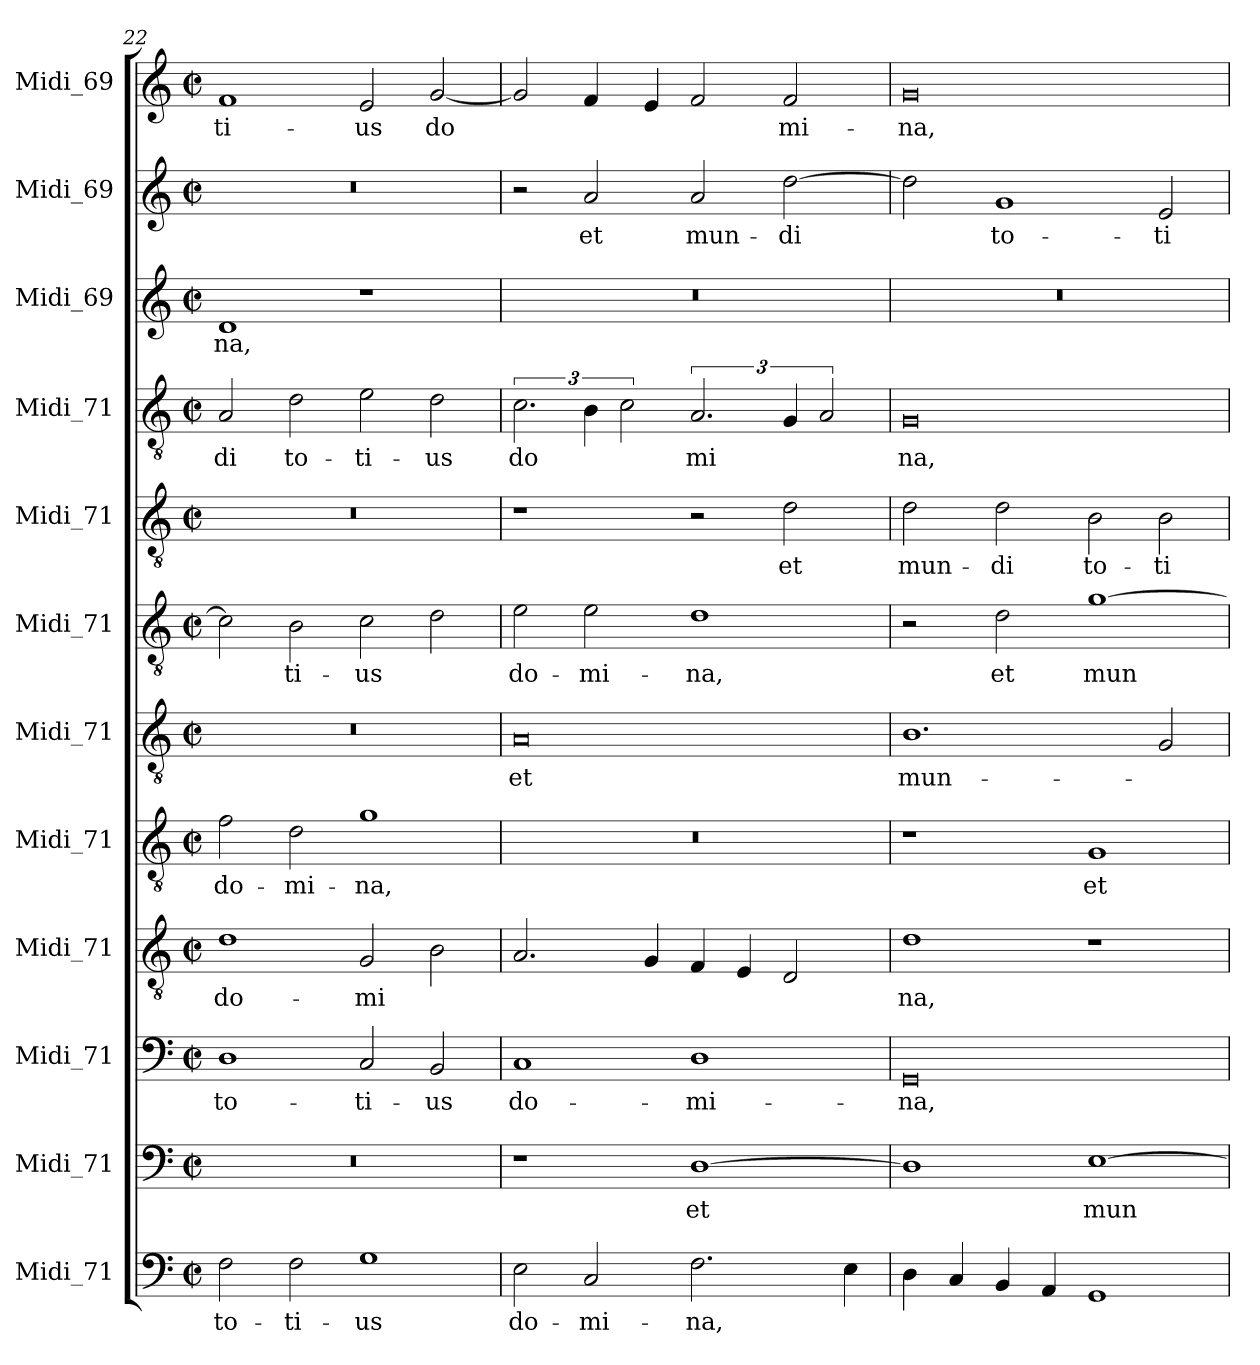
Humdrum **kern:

**kern	**text	**kern	**text	**kern	**text	**kern	**text	**kern	**text	**kern	**text	**kern	**text	**kern	**text	**kern	**text	**kern	**text	**kern	**text	**kern	**text
*part12	*part12	*part11	*part11	*part10	*part10	*part9	*part9	*part8	*part8	*part7	*part7	*part6	*part6	*part5	*part5	*part4	*part4	*part3	*part3	*part2	*part2	*part1	*part1
*staff12	*staff12	*staff11	*staff11	*staff10	*staff10	*staff9	*staff9	*staff8	*staff8	*staff7	*staff7	*staff6	*staff6	*staff5	*staff5	*staff4	*staff4	*staff3	*staff3	*staff2	*staff2	*staff1	*staff1
*I"Midi_71	*	*I"Midi_71	*	*I"Midi_71	*	*I"Midi_71	*	*I"Midi_71	*	*I"Midi_71	*	*I"Midi_71	*	*I"Midi_71	*	*I"Midi_71	*	*I"Midi_69	*	*I"Midi_69	*	*I"Midi_69	*
!!LO:LB:g=z
*clefF4	*	*clefF4	*	*clefF4	*	*clefGv2	*	*clefGv2	*	*clefGv2	*	*clefGv2	*	*clefGv2	*	*clefGv2	*	*clefG2	*	*clefG2	*	*clefG2	*
*k[]	*	*k[]	*	*k[]	*	*k[]	*	*k[]	*	*k[]	*	*k[]	*	*k[]	*	*k[]	*	*k[]	*	*k[]	*	*k[]	*
*C:	*	*C:	*	*C:	*	*C:	*	*C:	*	*C:	*	*C:	*	*C:	*	*C:	*	*C:	*	*C:	*	*C:	*
*M4/2	*	*M4/2	*	*M4/2	*	*M4/2	*	*M4/2	*	*M4/2	*	*M4/2	*	*M4/2	*	*M4/2	*	*M4/2	*	*M4/2	*	*M4/2	*
*met(c|)	*	*met(c|)	*	*met(c|)	*	*met(c|)	*	*met(c|)	*	*met(c|)	*	*met(c|)	*	*met(c|)	*	*met(c|)	*	*met(c|)	*	*met(c|)	*	*met(c|)	*
=22	=22	=22	=22	=22	=22	=22	=22	=22	=22	=22	=22	=22	=22	=22	=22	=22	=22	=22	=22	=22	=22	=22	=22
!	!LO:LY:b	!	!	!	!LO:LY:b	!	!LO:LY:b	!	!LO:LY:b	!	!	!	!	!	!	!	!LO:LY:b	!	!LO:LY:b	!	!	!	!LO:LY:b
2F	to-	0r	.	1D	to-	1d	do-	2f	do-	0r	.	2c]	.	0r	.	2A	di	1d	-na,	0r	.	1f	-ti-
!	!LO:LY:b	!	!	!	!	!	!	!	!LO:LY:b	!	!	!	!LO:LY:b	!	!	!	!LO:LY:b	!	!	!	!	!	!
2F	-ti-	.	.	.	.	.	.	2d	-mi-	.	.	2B	ti-	.	.	2d	to-	.	.	.	.	.	.
!	!LO:LY:b	!	!	!	!LO:LY:b	!	!LO:LY:b	!	!LO:LY:b	!	!	!	!LO:LY:b	!	!	!	!LO:LY:b	!	!	!	!	!	!LO:LY:b
1G	-us	.	.	2C	-ti-	2G	-mi	1g	-na,	.	.	2c	-us	.	.	2e	-ti-	1r	.	.	.	2e	-us
!	!	!	!	!	!LO:LY:b	!	!	!	!	!	!	!	!	!	!	!	!LO:LY:b	!	!	!	!	!	!LO:LY:b
.	.	.	.	2BB	-us	2B	.	.	.	.	.	2d	.	.	.	2d	-us	.	.	.	.	[2g	do
=23	=23	=23	=23	=23	=23	=23	=23	=23	=23	=23	=23	=23	=23	=23	=23	=23	=23	=23	=23	=23	=23	=23	=23
!	!LO:LY:b	!	!	!	!LO:LY:b	!	!	!	!	!	!LO:LY:b	!	!LO:LY:b	!	!	!	!LO:LY:b	!	!	!	!	!	!
2E	do-	1r	.	1C	do-	2.A	.	0r	.	0A	et	2e	do-	1r	.	3.c	do	0r	.	2r	.	2g]	.
!	!LO:LY:b	!	!	!	!	!	!	!	!	!	!	!	!LO:LY:b	!	!	!	!	!	!	!	!LO:LY:b	!	!
2C	-mi-	.	.	.	.	.	.	.	.	.	.	2e	-mi-	.	.	6B	.	.	.	2a	et	4f	.
.	.	.	.	.	.	.	.	.	.	.	.	.	.	.	.	3c	.	.	.	.	.	.	.
.	.	.	.	.	.	4G	.	.	.	.	.	.	.	.	.	.	.	.	.	.	.	4e	.
!	!LO:LY:b	!	!LO:LY:b	!	!LO:LY:b	!	!	!	!	!	!	!	!LO:LY:b	!	!	!	!LO:LY:b	!	!	!	!LO:LY:b	!	!
2.F	-na,	[1D	et	1D	-mi-	4F	.	.	.	.	.	1d	-na,	2r	.	3.A	mi	.	.	2a	mun-	2f	.
.	.	.	.	.	.	4E	.	.	.	.	.	.	.	.	.	.	.	.	.	.	.	.	.
!	!	!	!	!	!	!	!	!	!	!	!	!	!	!	!LO:LY:b	!	!	!	!	!	!LO:LY:b	!	!LO:LY:b
.	.	.	.	.	.	2D	.	.	.	.	.	.	.	2d	et	6G	.	.	.	[2dd	-di	2f	mi-
.	.	.	.	.	.	.	.	.	.	.	.	.	.	.	.	3A	.	.	.	.	.	.	.
4E	.	.	.	.	.	.	.	.	.	.	.	.	.	.	.	.	.	.	.	.	.	.	.
=24	=24	=24	=24	=24	=24	=24	=24	=24	=24	=24	=24	=24	=24	=24	=24	=24	=24	=24	=24	=24	=24	=24	=24
!	!	!	!	!	!LO:LY:b	!	!LO:LY:b	!	!	!	!LO:LY:b	!	!	!	!LO:LY:b	!	!LO:LY:b	!	!	!	!	!	!LO:LY:b
4D	.	1D]	.	0GG	-na,	1d	na,	1r	.	1.B	mun-	2r	.	2d	mun-	0G	na,	0r	.	2dd]	.	0g	-na,
4C	.	.	.	.	.	.	.	.	.	.	.	.	.	.	.	.	.	.	.	.	.	.	.
!	!	!	!	!	!	!	!	!	!	!	!	!	!LO:LY:b	!	!LO:LY:b	!	!	!	!	!	!LO:LY:b	!	!
4BB	.	.	.	.	.	.	.	.	.	.	.	2d	et	2d	-di	.	.	.	.	1g	to-	.	.
4AA	.	.	.	.	.	.	.	.	.	.	.	.	.	.	.	.	.	.	.	.	.	.	.
!	!	!	!LO:LY:b	!	!	!	!	!	!LO:LY:b	!	!	!	!LO:LY:b	!	!LO:LY:b	!	!	!	!	!	!	!	!
1GG	.	[1E	mun-	.	.	1r	.	1G	et	.	.	[1g	mun	2B	to-	.	.	.	.	.	.	.	.
!	!	!	!	!	!	!	!	!	!	!	!	!	!	!	!LO:LY:b	!	!	!	!	!	!LO:LY:b	!	!
.	.	.	.	.	.	.	.	.	.	2G	.	.	.	2B	-ti-	.	.	.	.	2e	-ti-	.	.
=	=	=	=	=	=	=	=	=	=	=	=	=	=	=	=	=	=	=	=	=	=	=	=
*-	*-	*-	*-	*-	*-	*-	*-	*-	*-	*-	*-	*-	*-	*-	*-	*-	*-	*-	*-	*-	*-	*-	*-
